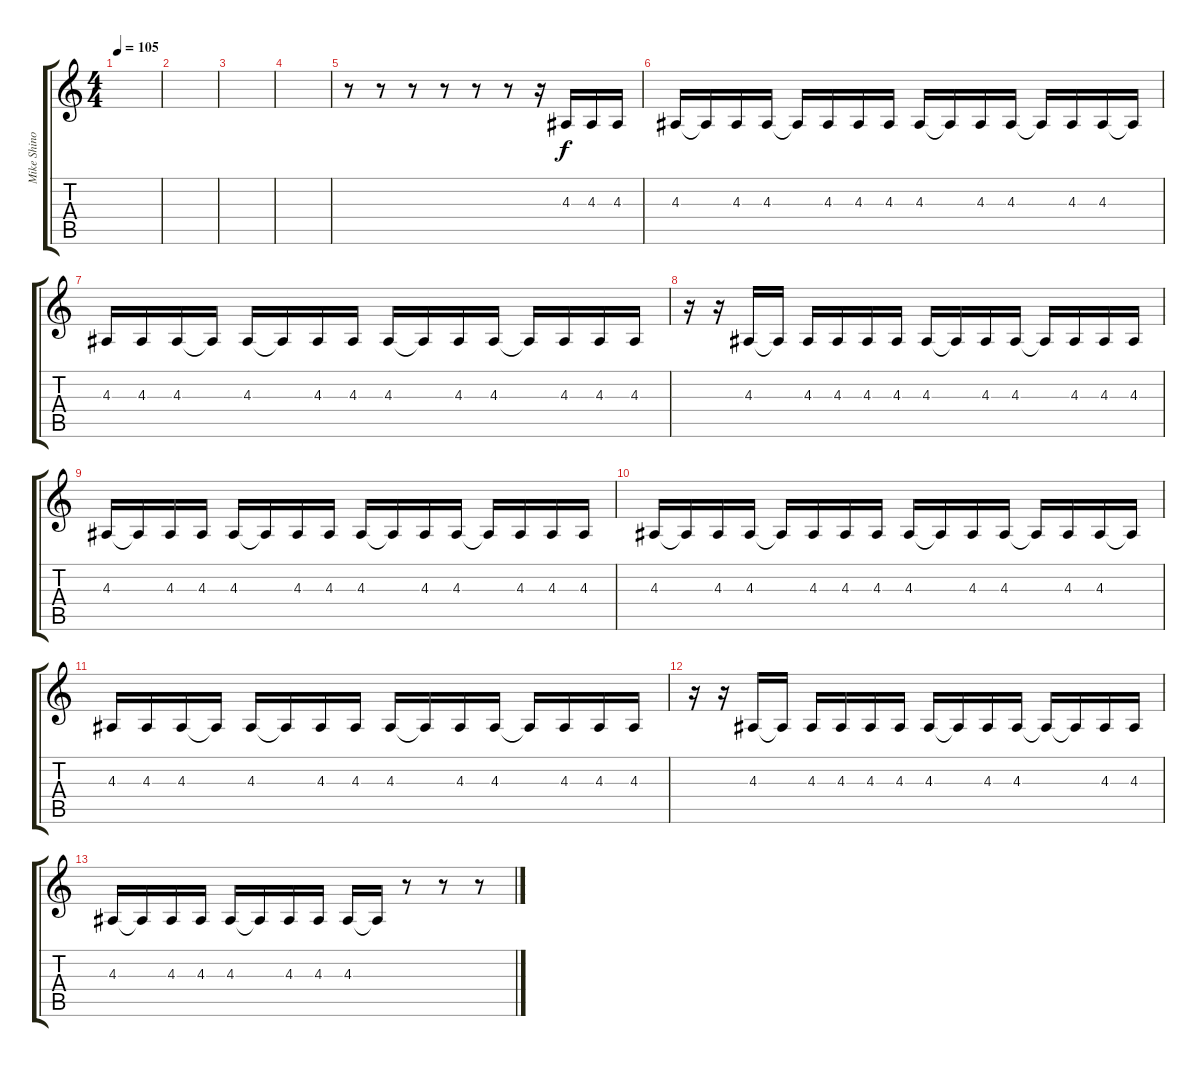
\track ("Mike Shinoda (Vocals)" "Mike Shino") {instrument electricgrandpiano}
\staff {score tabs}
\tuning (Eb4 Bb3 Gb3 Db3 Ab2 Eb2) {hide}
\ts (4 4)
\tempo 105
\clef g2
\ks c
|
|
|
|
r.8 r.8 r.8 r.8 r.8 r.8 r.16 4.3.16 4.3.16 4.3.16 |
4.3.16 4.3{t}.16 4.3.16 4.3.16 4.3{t}.16 4.3.16 4.3.16 4.3.16 4.3.16 4.3{t}.16 4.3.16 4.3.16 4.3{t}.16 4.3.16 4.3.16 4.3{t}.16 |
4.3.16 4.3.16 4.3.16 4.3{t}.16 4.3.16 4.3{t}.16 4.3.16 4.3.16 4.3.16 4.3{t}.16 4.3.16 4.3.16 4.3{t}.16 4.3.16 4.3.16 4.3.16 |
r.16 r.16 4.3.16 4.3{t}.16 4.3.16 4.3.16 4.3.16 4.3.16 4.3.16 4.3{t}.16 4.3.16 4.3.16 4.3{t}.16 4.3.16 4.3.16 4.3.16 |
4.3.16 4.3{t}.16 4.3.16 4.3.16 4.3.16 4.3{t}.16 4.3.16 4.3.16 4.3.16 4.3{t}.16 4.3.16 4.3.16 4.3{t}.16 4.3.16 4.3.16 4.3.16 |
4.3.16 4.3{t}.16 4.3.16 4.3.16 4.3{t}.16 4.3.16 4.3.16 4.3.16 4.3.16 4.3{t}.16 4.3.16 4.3.16 4.3{t}.16 4.3.16 4.3.16 4.3{t}.16 |
4.3.16 4.3.16 4.3.16 4.3{t}.16 4.3.16 4.3{t}.16 4.3.16 4.3.16 4.3.16 4.3{t}.16 4.3.16 4.3.16 4.3{t}.16 4.3.16 4.3.16 4.3.16 |
r.16 r.16 4.3.16 4.3{t}.16 4.3.16 4.3.16 4.3.16 4.3.16 4.3.16 4.3{t}.16 4.3.16 4.3.16 4.3{t}.16 4.3{t}.16 4.3.16 4.3.16 |
4.3.16 4.3{t}.16 4.3.16 4.3.16 4.3.16 4.3{t}.16 4.3.16 4.3.16 4.3.16 4.3{t}.16 r.8 r.8 r.8
